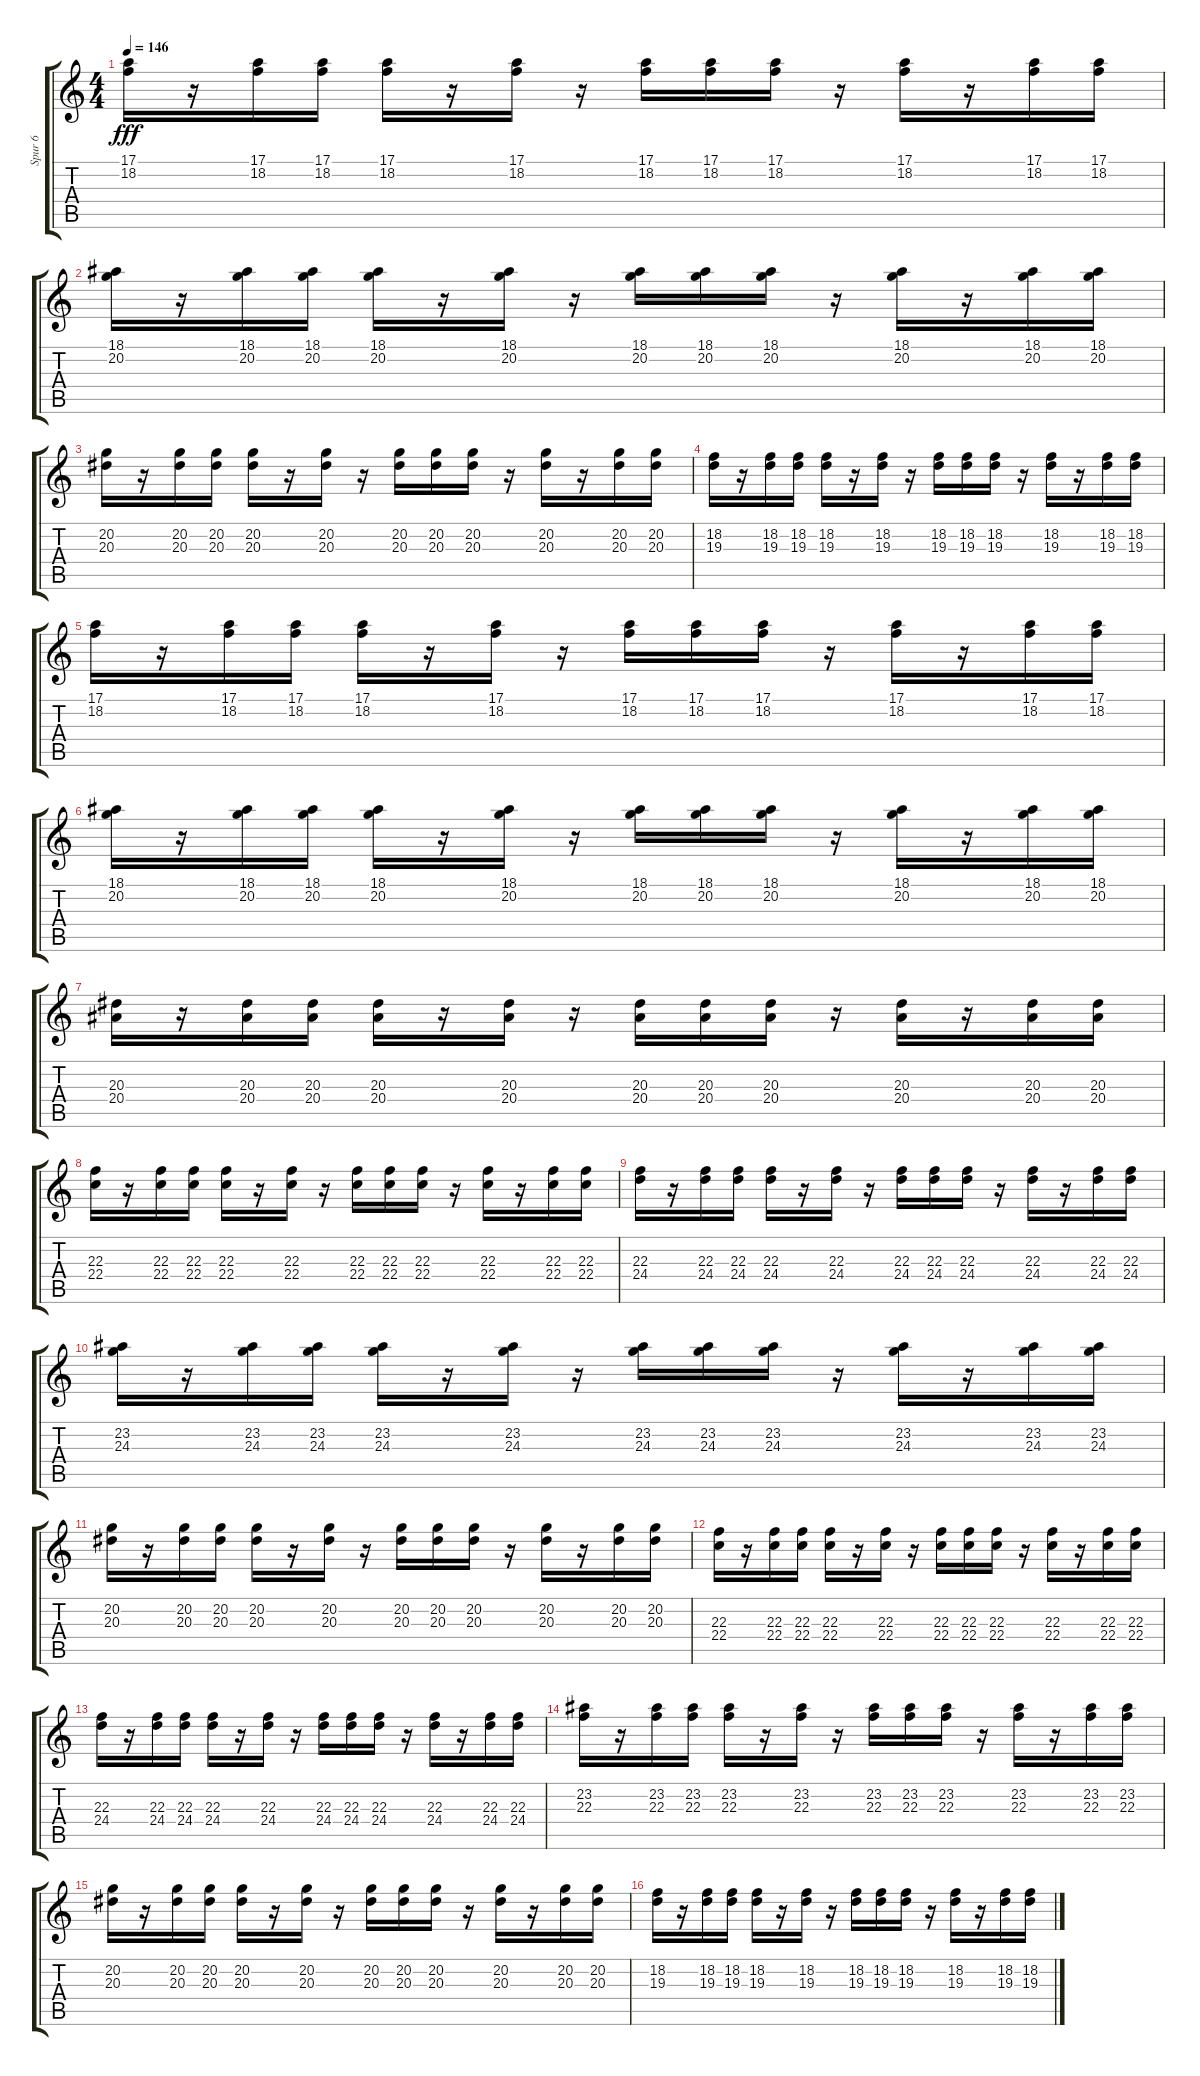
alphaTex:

\track ("Spur 6" "Spur 6") {instrument marimba}
\staff {score tabs}
\tuning (E4 B3 G3 D3 A2 E2) {hide}
\ts (4 4)
\tempo 146
\clef g2
\ks c
(17.1 18.2).16{dy fff} r.16 (17.1 18.2).16 (17.1 18.2).16 (17.1 18.2).16 r.16 (17.1 18.2).16 r.16 (17.1 18.2).16 (17.1 18.2).16 (17.1 18.2).16 r.16 (17.1 18.2).16 r.16 (17.1 18.2).16 (17.1 18.2).16 |
(18.1 20.2).16 r.16 (18.1 20.2).16 (18.1 20.2).16 (18.1 20.2).16 r.16 (18.1 20.2).16 r.16 (18.1 20.2).16 (18.1 20.2).16 (18.1 20.2).16 r.16 (18.1 20.2).16 r.16 (18.1 20.2).16 (18.1 20.2).16 |
(20.2 20.3).16 r.16 (20.2 20.3).16 (20.2 20.3).16 (20.2 20.3).16 r.16 (20.2 20.3).16 r.16 (20.2 20.3).16 (20.2 20.3).16 (20.2 20.3).16 r.16 (20.2 20.3).16 r.16 (20.2 20.3).16 (20.2 20.3).16 |
(18.2 19.3).16 r.16 (18.2 19.3).16 (18.2 19.3).16 (18.2 19.3).16 r.16 (18.2 19.3).16 r.16 (18.2 19.3).16 (18.2 19.3).16 (18.2 19.3).16 r.16 (18.2 19.3).16 r.16 (18.2 19.3).16 (18.2 19.3).16 |
(17.1 18.2).16 r.16 (17.1 18.2).16 (17.1 18.2).16 (17.1 18.2).16 r.16 (17.1 18.2).16 r.16 (17.1 18.2).16 (17.1 18.2).16 (17.1 18.2).16 r.16 (17.1 18.2).16 r.16 (17.1 18.2).16 (17.1 18.2).16 |
(18.1 20.2).16 r.16 (18.1 20.2).16 (18.1 20.2).16 (18.1 20.2).16 r.16 (18.1 20.2).16 r.16 (18.1 20.2).16 (18.1 20.2).16 (18.1 20.2).16 r.16 (18.1 20.2).16 r.16 (18.1 20.2).16 (18.1 20.2).16 |
(20.3 20.4).16 r.16 (20.3 20.4).16 (20.3 20.4).16 (20.3 20.4).16 r.16 (20.3 20.4).16 r.16 (20.3 20.4).16 (20.3 20.4).16 (20.3 20.4).16 r.16 (20.3 20.4).16 r.16 (20.3 20.4).16 (20.3 20.4).16 |
(22.3 22.4).16 r.16 (22.3 22.4).16 (22.3 22.4).16 (22.3 22.4).16 r.16 (22.3 22.4).16 r.16 (22.3 22.4).16 (22.3 22.4).16 (22.3 22.4).16 r.16 (22.3 22.4).16 r.16 (22.3 22.4).16 (22.3 22.4).16 |
(22.3 24.4).16 r.16 (22.3 24.4).16 (22.3 24.4).16 (22.3 24.4).16 r.16 (22.3 24.4).16 r.16 (22.3 24.4).16 (22.3 24.4).16 (22.3 24.4).16 r.16 (22.3 24.4).16 r.16 (22.3 24.4).16 (22.3 24.4).16 |
(23.2 24.3).16 r.16 (23.2 24.3).16 (23.2 24.3).16 (23.2 24.3).16 r.16 (23.2 24.3).16 r.16 (23.2 24.3).16 (23.2 24.3).16 (23.2 24.3).16 r.16 (23.2 24.3).16 r.16 (23.2 24.3).16 (23.2 24.3).16 |
(20.2 20.3).16 r.16 (20.2 20.3).16 (20.2 20.3).16 (20.2 20.3).16 r.16 (20.2 20.3).16 r.16 (20.2 20.3).16 (20.2 20.3).16 (20.2 20.3).16 r.16 (20.2 20.3).16 r.16 (20.2 20.3).16 (20.2 20.3).16 |
(22.3 22.4).16 r.16 (22.3 22.4).16 (22.3 22.4).16 (22.3 22.4).16 r.16 (22.3 22.4).16 r.16 (22.3 22.4).16 (22.3 22.4).16 (22.3 22.4).16 r.16 (22.3 22.4).16 r.16 (22.3 22.4).16 (22.3 22.4).16 |
(22.3 24.4).16 r.16 (22.3 24.4).16 (22.3 24.4).16 (22.3 24.4).16 r.16 (22.3 24.4).16 r.16 (22.3 24.4).16 (22.3 24.4).16 (22.3 24.4).16 r.16 (22.3 24.4).16 r.16 (22.3 24.4).16 (22.3 24.4).16 |
(23.2 22.3).16 r.16 (23.2 22.3).16 (23.2 22.3).16 (23.2 22.3).16 r.16 (23.2 22.3).16 r.16 (23.2 22.3).16 (23.2 22.3).16 (23.2 22.3).16 r.16 (23.2 22.3).16 r.16 (23.2 22.3).16 (23.2 22.3).16 |
(20.2 20.3).16 r.16 (20.2 20.3).16 (20.2 20.3).16 (20.2 20.3).16 r.16 (20.2 20.3).16 r.16 (20.2 20.3).16 (20.2 20.3).16 (20.2 20.3).16 r.16 (20.2 20.3).16 r.16 (20.2 20.3).16 (20.2 20.3).16 |
(18.2 19.3).16 r.16 (18.2 19.3).16 (18.2 19.3).16 (18.2 19.3).16 r.16 (18.2 19.3).16 r.16 (18.2 19.3).16 (18.2 19.3).16 (18.2 19.3).16 r.16 (18.2 19.3).16 r.16 (18.2 19.3).16 (18.2 19.3).16
